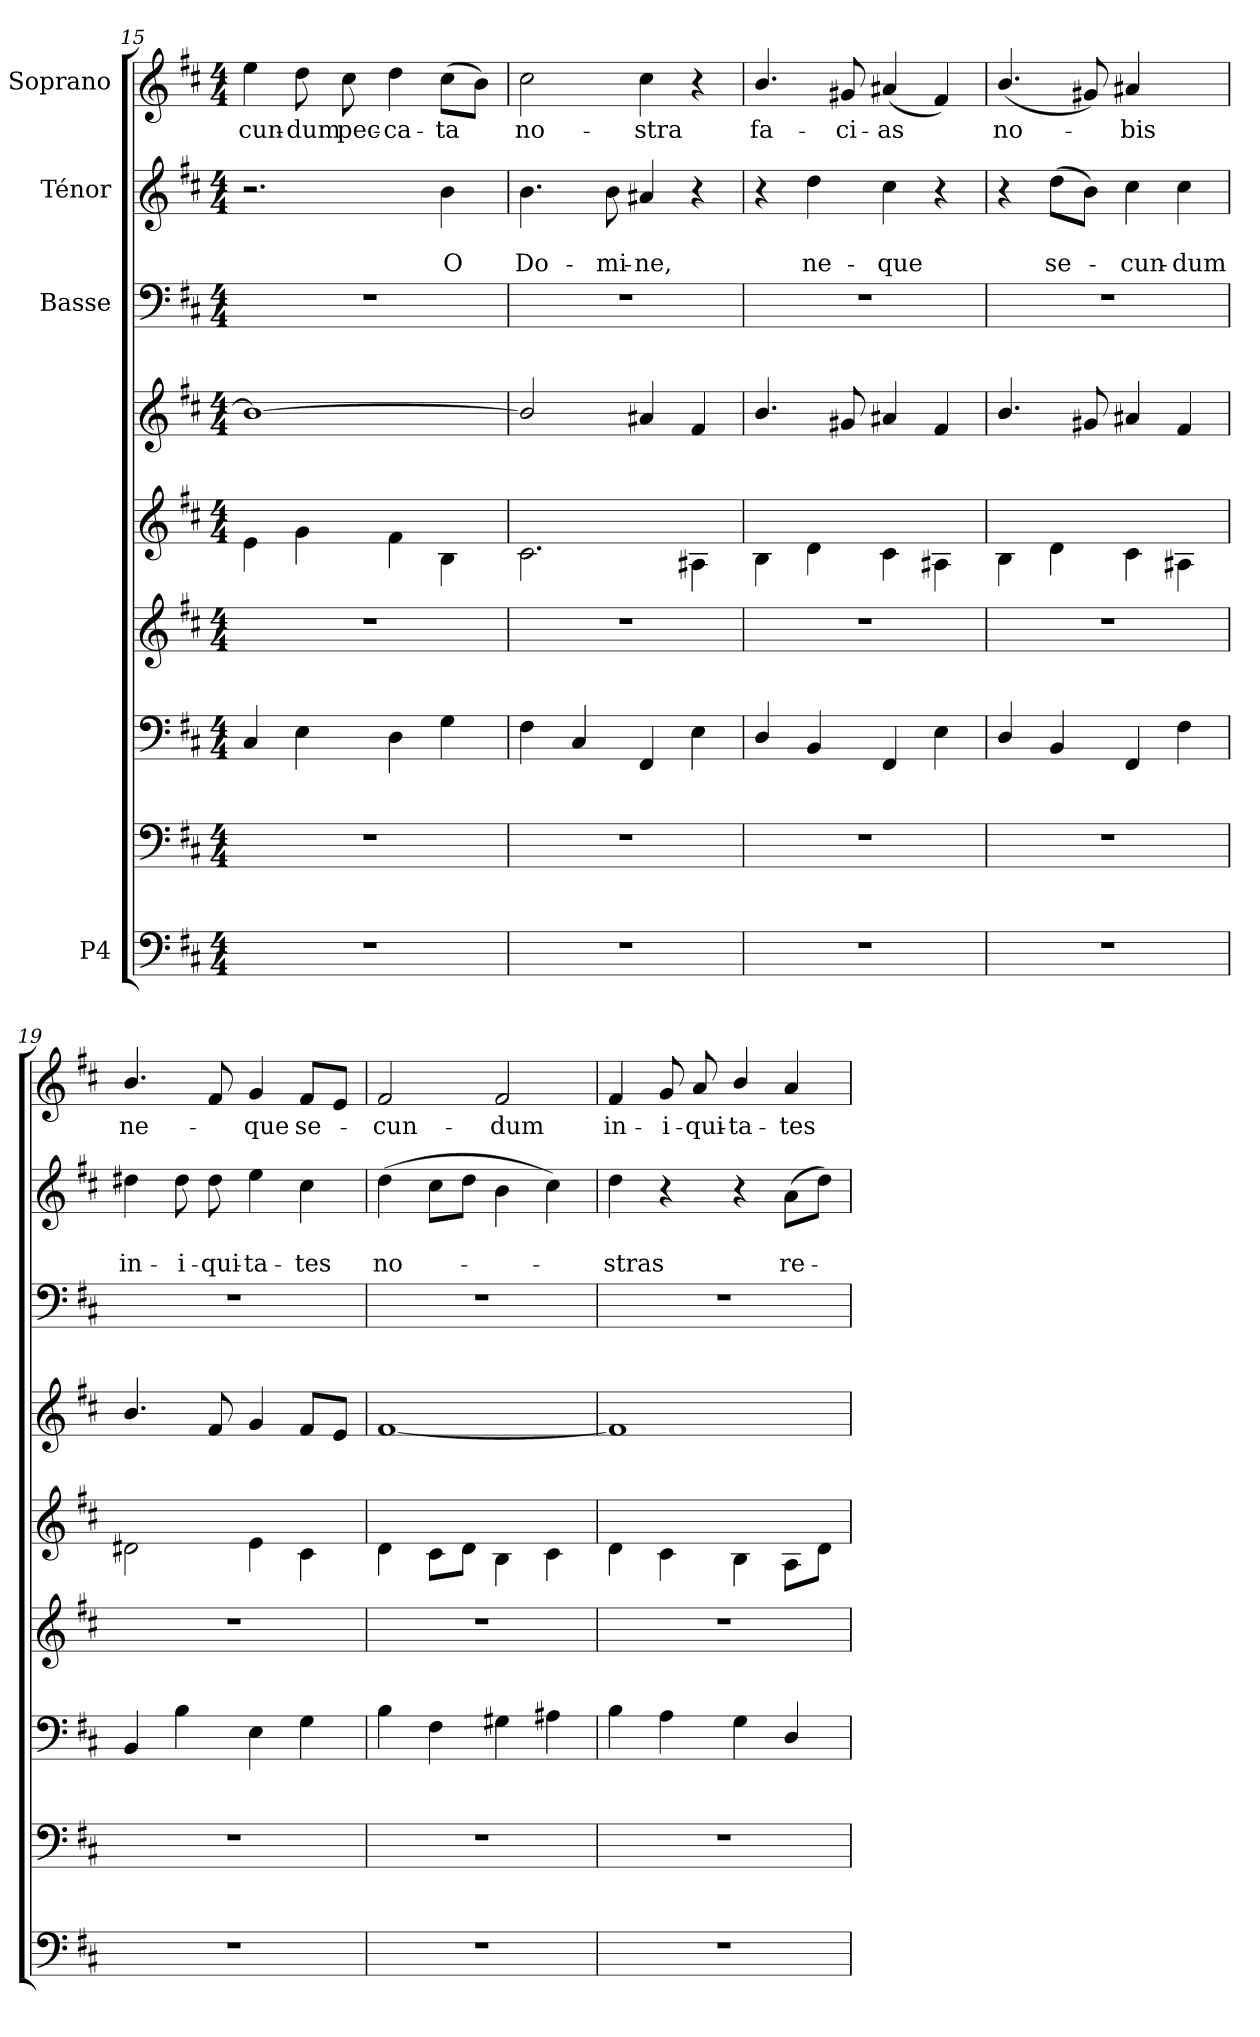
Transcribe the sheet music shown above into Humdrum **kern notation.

**kern	**kern	**kern	**kern	**kern	**kern	**kern	**kern	**text	**text	**kern	**text
*part4	*part4	*part4	*part4	*part4	*part4	*part3	*part2	*part2	*part2	*part1	*part1
*staff9	*staff8	*staff7	*staff6	*staff5	*staff4	*staff3	*staff2	*staff2	*staff2	*staff1	*staff1
*I"P4	*	*	*	*	*	*I"Basse	*I"Ténor	*	*	*I"Soprano	*
*clefF4	*clefF4	*clefF4	*clefG2	*clefG2	*clefG2	*clefF4	*clefG2	*	*	*clefG2	*
*	*	*	*	*	*	*	*ITrd7c12	*	*	*	*
*k[f#c#]	*k[f#c#]	*k[f#c#]	*k[f#c#]	*k[f#c#]	*k[f#c#]	*k[f#c#]	*k[f#c#]	*	*	*k[f#c#]	*
*D:	*D:	*D:	*D:	*D:	*D:	*D:	*D:	*	*	*D:	*
*M4/4	*M4/4	*M4/4	*M4/4	*M4/4	*M4/4	*M4/4	*M4/4	*	*	*M4/4	*
=15	=15	=15	=15	=15	=15	=15	=15	=15	=15	=15	=15
!	!	!	!	!	!	!	!	!	!	!	!LO:LY:b
1r	1r	4C#/	1r	4e\	1b_	1r	2.r	.	.	4ee\	-cun-
!	!	!	!	!	!	!	!	!	!	!	!LO:LY:b
.	.	4E\	.	4g\	.	.	.	.	.	8dd\	-dum
!	!	!	!	!	!	!	!	!	!	!	!LO:LY:b
.	.	.	.	.	.	.	.	.	.	8cc#\	pec-
!	!	!	!	!	!	!	!	!	!	!	!LO:LY:b
.	.	4D\	.	4f#\	.	.	.	.	.	4dd\	-ca-
!	!	!	!	!	!	!	!	!	!LO:LY:b	!	!LO:LY:b
.	.	4G\	.	4B\	.	.	4B\	.	O	(>8cc#\L	-ta
.	.	.	.	.	.	.	.	.	.	8b\J)	.
=16	=16	=16	=16	=16	=16	=16	=16	=16	=16	=16	=16
!	!	!	!	!	!	!	!	!	!LO:LY:b	!	!LO:LY:b
1r	1r	4F#\	1r	2.c#\	2b/]	1r	4.B\	.	Do-	2cc#\	no-
.	.	4C#/	.	.	.	.	.	.	.	.	.
!	!	!	!	!	!	!	!	!	!LO:LY:b	!	!
.	.	.	.	.	.	.	8B\	.	-mi-	.	.
!	!	!	!	!	!	!	!	!	!LO:LY:b	!	!LO:LY:b
.	.	4FF#/	.	.	4a#X/	.	4A#X/	.	-ne,	4cc#\	-stra
.	.	4E\	.	4A#X\	4f#/	.	4r	.	.	4r	.
=17	=17	=17	=17	=17	=17	=17	=17	=17	=17	=17	=17
!	!	!	!	!	!	!	!	!	!	!	!LO:LY:b
1r	1r	4D/	1r	4B\	4.b/	1r	4r	.	.	4.b/	fa-
!	!	!	!	!	!	!	!	!	!LO:LY:b	!	!
.	.	4BB/	.	4d\	.	.	4d\	.	ne-	.	.
!	!	!	!	!	!	!	!	!	!	!	!LO:LY:b
.	.	.	.	.	8g#X/	.	.	.	.	8g#X/	-ci-
!	!	!	!	!	!	!	!	!	!LO:LY:b	!	!LO:LY:b
.	.	4FF#/	.	4c#\	4a#X/	.	4c#\	.	-que	(<4a#X/	-as
.	.	4E\	.	4A#X\	4f#/	.	4r	.	.	4f#/)	.
!!LO:PB:g=z
=18	=18	=18	=18	=18	=18	=18	=18	=18	=18	=18	=18
!	!	!	!	!	!	!	!	!	!	!	!LO:LY:b
1r	1r	4D/	1r	4B\	4.b/	1r	4r	.	.	(<4.b/	no-
!	!	!	!	!	!	!	!	!	!LO:LY:b	!	!
.	.	4BB/	.	4d\	.	.	(>8d\L	.	se-	.	.
.	.	.	.	.	8g#X/	.	8B\J)	.	.	8g#X/)	.
!	!	!	!	!	!	!	!	!	!LO:LY:b	!	!LO:LY:b
.	.	4FF#/	.	4c#\	4a#X/	.	4c#\	.	-cun-	4a#X/	-bis
!	!	!	!	!	!	!	!	!	!LO:LY:b	!	!
.	.	4F#\	.	4A#X\	4f#/	.	4c#\	.	-dum	4ryy	.
=19	=19	=19	=19	=19	=19	=19	=19	=19	=19	=19	=19
!	!	!	!	!	!	!	!	!	!LO:LY:b	!	!LO:LY:b
1r	1r	4BB/	1r	2d#X\	4.b/	1r	4d#X\	.	in-	4.b/	ne-
!	!	!	!	!	!	!	!	!	!LO:LY:b	!	!
.	.	4B\	.	.	.	.	8d#\	.	-i-	.	.
!	!	!	!	!	!	!	!	!	!LO:LY:b	!	!
.	.	.	.	.	8f#/	.	8d#\	.	-qui-	8f#/	.
!	!	!	!	!	!	!	!	!	!LO:LY:b	!	!LO:LY:b
.	.	4E\	.	4e\	4g/	.	4e\	.	-ta-	4g/	-que
!	!	!	!	!	!	!	!	!	!LO:LY:b	!	!LO:LY:b
.	.	4G\	.	4c#\	8f#/L	.	4c#\	.	-tes	8f#/L	se-
.	.	.	.	.	8e/J	.	.	.	.	8e/J	.
=20	=20	=20	=20	=20	=20	=20	=20	=20	=20	=20	=20
!	!	!	!	!	!	!	!	!	!LO:LY:b	!	!LO:LY:b
1r	1r	4B\	1r	4d\	[>1f#	1r	(>4d\	.	no-	2f#/	-cun-
.	.	4F#\	.	8c#\L	.	.	8c#\L	.	.	.	.
.	.	.	.	8d\J	.	.	8d\J	.	.	.	.
!	!	!	!	!	!	!	!	!	!	!	!LO:LY:b
.	.	4G#X\	.	4B\	.	.	4B\	.	.	2f#/	-dum
.	.	4A#X\	.	4c#\	.	.	4c#\)	.	.	.	.
=21	=21	=21	=21	=21	=21	=21	=21	=21	=21	=21	=21
!	!	!	!	!	!	!	!	!	!LO:LY:b	!	!LO:LY:b
1r	1r	4B\	1r	4d\	1f#]	1r	4d\	.	-stras	4f#/	in-
!	!	!	!	!	!	!	!	!	!	!	!LO:LY:b
.	.	4A\	.	4c#\	.	.	4r	.	.	8g/	-i-
!	!	!	!	!	!	!	!	!	!	!	!LO:LY:b
.	.	.	.	.	.	.	.	.	.	8a/	-qui-
!	!	!	!	!	!	!	!	!	!	!	!LO:LY:b
.	.	4G\	.	4B\	.	.	4r	.	.	4b/	-ta-
!	!	!	!	!	!	!	!	!	!LO:LY:b	!	!LO:LY:b
.	.	4D/	.	8A\L	.	.	(>8A\L	.	re-	4a/	-tes
.	.	.	.	8d\J	.	.	8d\J)	.	.	.	.
=	=	=	=	=	=	=	=	=	=	=	=
*-	*-	*-	*-	*-	*-	*-	*-	*-	*-	*-	*-
